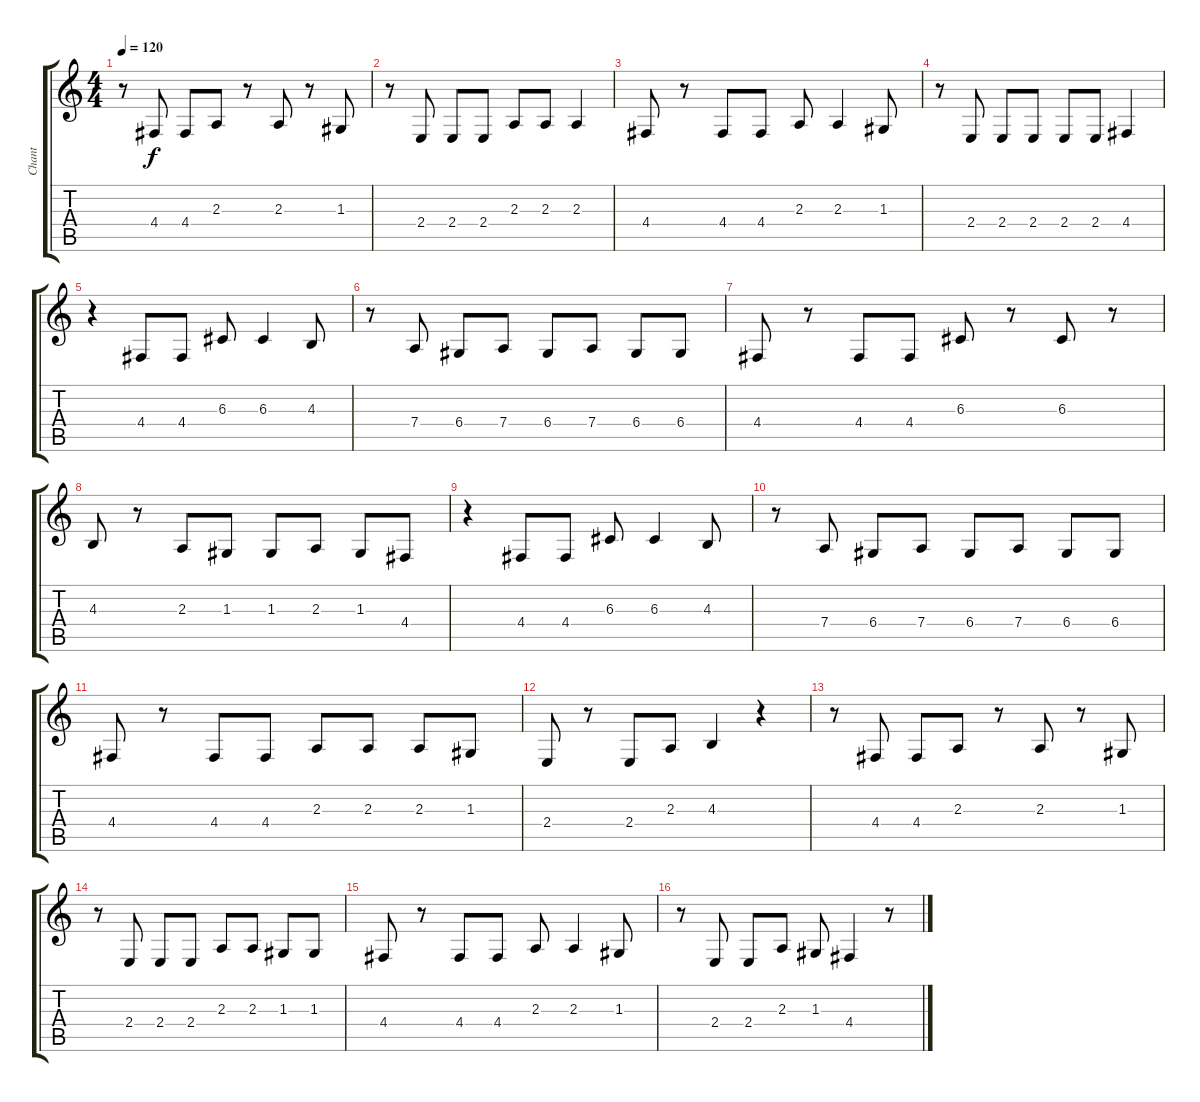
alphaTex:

\track ("Chant" "Chant") {instrument altosax}
\staff {score tabs}
\tuning (E4 B3 G3 D3 A2 E2) {hide}
\ts (4 4)
\tempo 120
\clef g2
\ks c
r.8{dy f} 4.4.8 4.4.8 2.3.8 r.8 2.3.8 r.8 1.3.8 |
r.8 2.4.8 2.4.8 2.4.8 2.3.8 2.3.8 2.3.4 |
4.4.8 r.8 4.4.8 4.4.8 2.3.8 2.3.4 1.3.8 |
r.8 2.4.8 2.4.8 2.4.8 2.4.8 2.4.8 4.4.4 |
r.4 4.4.8 4.4.8 6.3.8 6.3.4 4.3.8 |
r.8 7.4.8 6.4.8 7.4.8 6.4.8 7.4.8 6.4.8 6.4.8 |
4.4.8 r.8 4.4.8 4.4.8 6.3.8 r.8 6.3.8 r.8 |
4.3.8 r.8 2.3.8 1.3.8 1.3.8 2.3.8 1.3.8 4.4.8 |
r.4 4.4.8 4.4.8 6.3.8 6.3.4 4.3.8 |
r.8 7.4.8 6.4.8 7.4.8 6.4.8 7.4.8 6.4.8 6.4.8 |
4.4.8 r.8 4.4.8 4.4.8 2.3.8 2.3.8 2.3.8 1.3.8 |
2.4.8 r.8 2.4.8 2.3.8 4.3.4 r.4 |
r.8 4.4.8 4.4.8 2.3.8 r.8 2.3.8 r.8 1.3.8 |
r.8 2.4.8 2.4.8 2.4.8 2.3.8 2.3.8 1.3.8 1.3.8 |
4.4.8 r.8 4.4.8 4.4.8 2.3.8 2.3.4 1.3.8 |
r.8 2.4.8 2.4.8 2.3.8 1.3.8 4.4.4 r.8
